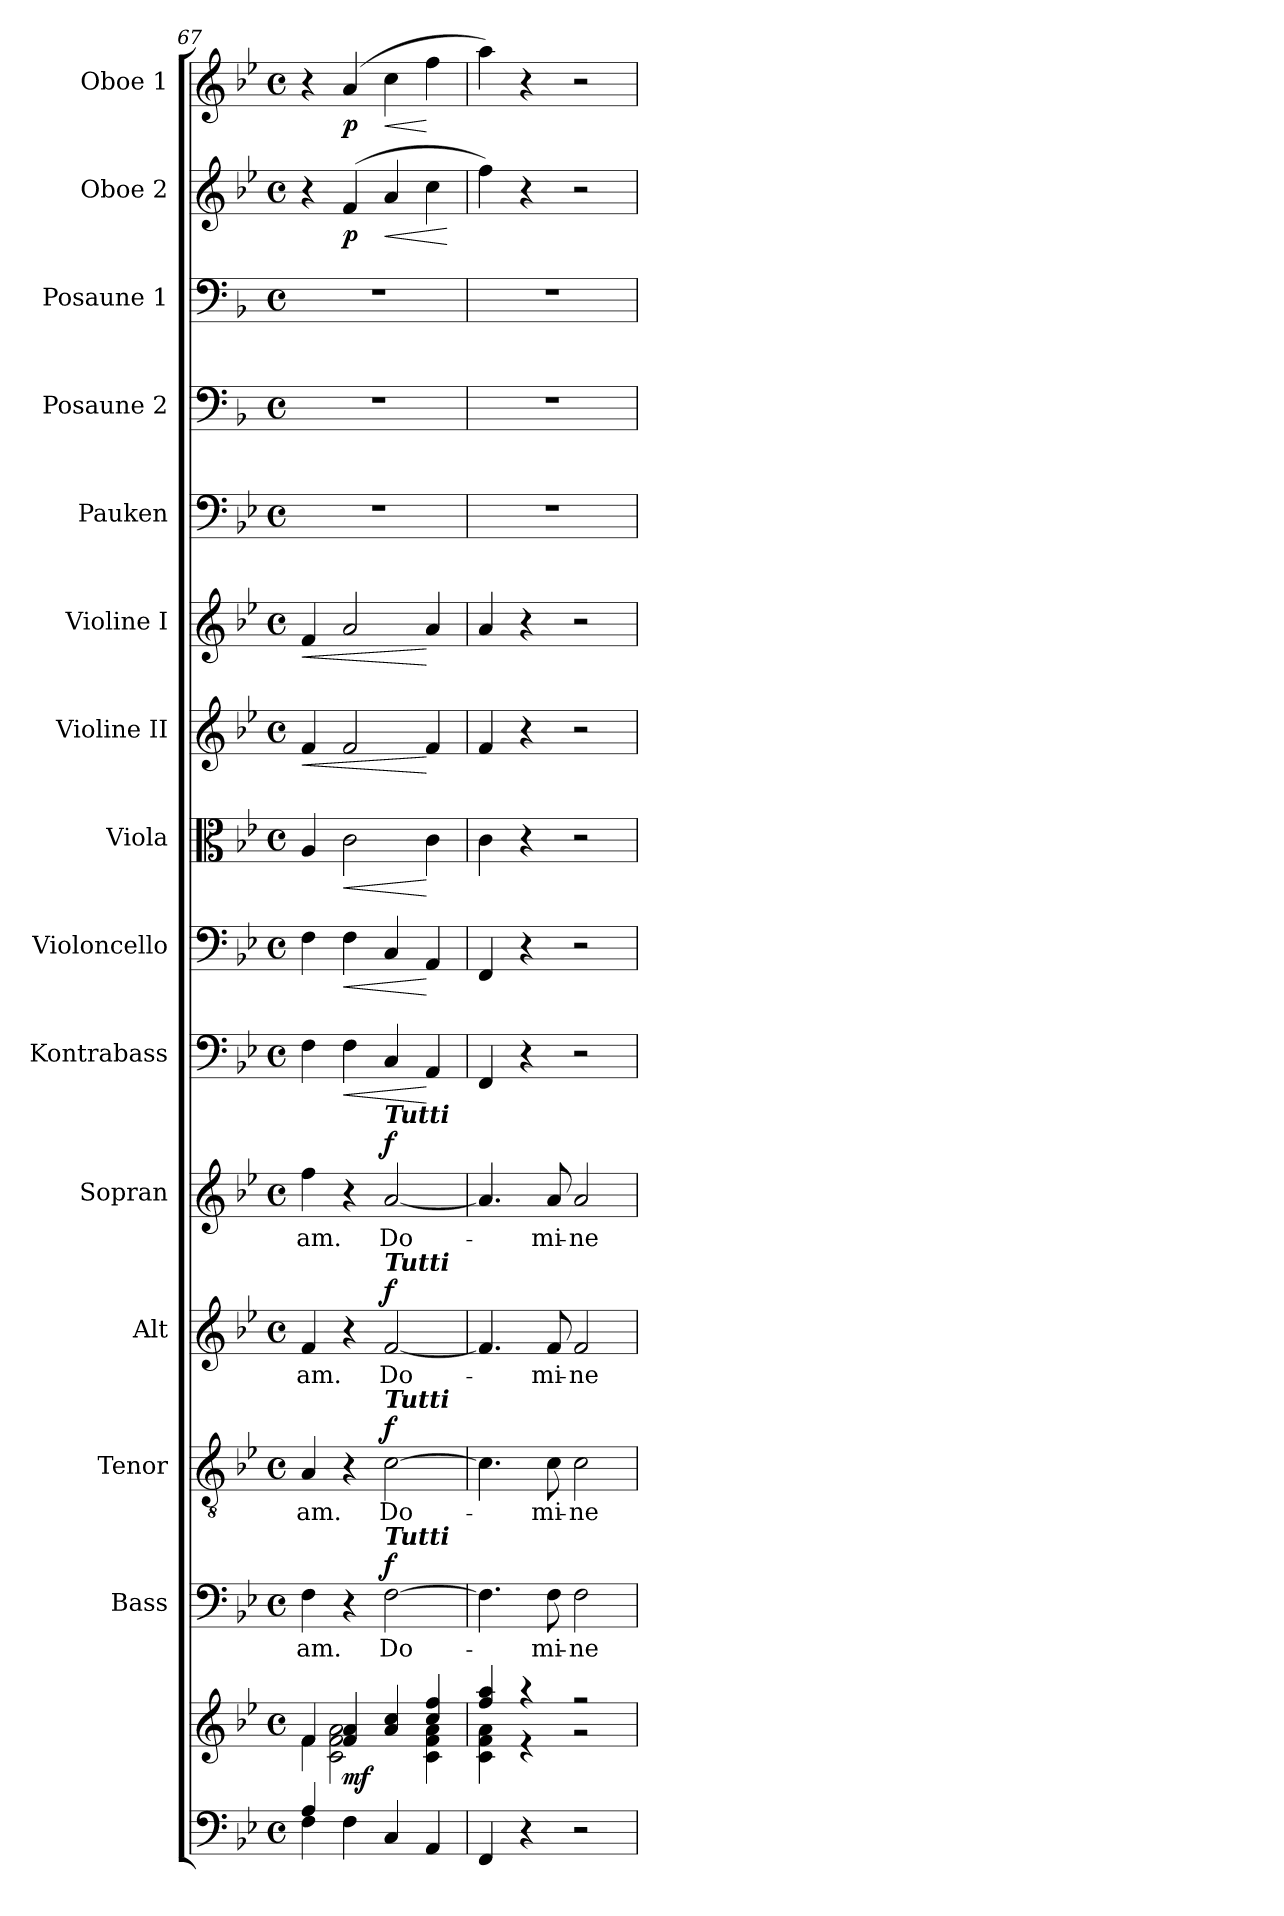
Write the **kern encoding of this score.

**kern	**kern	**dynam	**kern	**text	**dynam	**kern	**text	**dynam	**kern	**text	**dynam	**kern	**text	**dynam	**kern	**dynam	**kern	**dynam	**kern	**dynam	**kern	**dynam	**kern	**dynam	**kern	**kern	**kern	**kern	**dynam	**kern	**dynam
*part15	*part15	*part15	*part14	*part14	*part14	*part13	*part13	*part13	*part12	*part12	*part12	*part11	*part11	*part11	*part10	*part10	*part9	*part9	*part8	*part8	*part7	*part7	*part6	*part6	*part5	*part4	*part3	*part2	*part2	*part1	*part1
*staff16	*staff15	*staff15/16	*staff14	*staff14	*staff14	*staff13	*staff13	*staff13	*staff12	*staff12	*staff12	*staff11	*staff11	*staff11	*staff10	*staff10	*staff9	*staff9	*staff8	*staff8	*staff7	*staff7	*staff6	*staff6	*staff5	*staff4	*staff3	*staff2	*staff2	*staff1	*staff1
*	*	*	*I"Bass	*	*	*I"Tenor	*	*	*I"Alt	*	*	*I"Sopran	*	*	*I"Kontrabass	*	*I"Violoncello	*	*I"Viola	*	*I"Violine II	*	*I"Violine I	*	*I"Pauken	*I"Posaune 2	*I"Posaune 1	*I"Oboe 2	*	*I"Oboe 1	*
*	*	*	*I'B.	*	*	*I'T.	*	*	*I'A.	*	*	*I'S.	*	*	*I'Kb.	*	*I'Vc.	*	*I'Vla.	*	*I'Vl. II	*	*I'Vl. I	*	*I'Pk.	*I'Pos. 2	*I'Pos. 1	*I'Ob. 2	*	*I'Ob. 1	*
!!LO:PB:g=z
*clefF4	*clefG2	*	*clefF4	*	*	*clefGv2	*	*	*clefG2	*	*	*clefG2	*	*	*clefF4	*	*clefF4	*	*clefC3	*	*clefG2	*	*clefG2	*	*clefF4	*clefF4	*clefF4	*clefG2	*	*clefG2	*
*	*	*	*	*	*	*	*	*	*	*	*	*	*	*	*ITrd7c12	*	*	*	*	*	*	*	*	*	*	*ITrd4c7	*ITrd4c7	*	*	*	*
*k[b-e-]	*k[b-e-]	*	*k[b-e-]	*	*	*k[b-e-]	*	*	*k[b-e-]	*	*	*k[b-e-]	*	*	*k[b-e-]	*	*k[b-e-]	*	*k[b-e-]	*	*k[b-e-]	*	*k[b-e-]	*	*k[b-e-]	*k[b-e-]	*k[b-e-]	*k[b-e-]	*	*k[b-e-]	*
*B-:	*B-:	*	*B-:	*	*	*B-:	*	*	*B-:	*	*	*B-:	*	*	*B-:	*	*B-:	*	*B-:	*	*B-:	*	*B-:	*	*B-:	*B-:	*B-:	*B-:	*	*B-:	*
*M4/4	*M4/4	*	*M4/4	*	*	*M4/4	*	*	*M4/4	*	*	*M4/4	*	*	*M4/4	*	*M4/4	*	*M4/4	*	*M4/4	*	*M4/4	*	*M4/4	*M4/4	*M4/4	*M4/4	*	*M4/4	*
*met(c)	*met(c)	*	*met(c)	*	*	*met(c)	*	*	*met(c)	*	*	*met(c)	*	*	*met(c)	*	*met(c)	*	*met(c)	*	*met(c)	*	*met(c)	*	*met(c)	*met(c)	*met(c)	*met(c)	*	*met(c)	*
=67	=67	=67	=67	=67	=67	=67	=67	=67	=67	=67	=67	=67	=67	=67	=67	=67	=67	=67	=67	=67	=67	=67	=67	=67	=67	=67	=67	=67	=67	=67	=67
*^	*^	*	*	*	*	*	*	*	*	*	*	*	*	*	*	*	*	*	*	*	*	*	*	*	*	*	*	*	*	*	*
!	!	!	!	!	!	!LO:LY:b	!	!	!LO:LY:b	!	!	!LO:LY:b	!	!	!LO:LY:b	!	!	!	!	!	!	!	!	!LO:HP:b	!	!LO:HP:b	!	!	!	!	!	!	!
4A/	4F\	4f/	4f\	.	4F\	-am.	.	4A/	-am.	.	4f/	-am.	.	4ff\	-am.	.	4FF\	.	4F\	.	4A/	.	4f/	<	4f/	<	1r	1r	1r	4r	.	4r	.
!	!	!	!	!LO:DY:b	!	!	!	!	!	!	!	!	!	!	!	!	!	!LO:HP:b	!	!LO:HP:b	!	!LO:HP:b	!	!	!	!	!	!	!	!	!LO:DY:b	!	!LO:DY:b
2.ryy	4F\	4f/ 4a/	2c\ 2f\ 2a\	mf	4r	.	.	4r	.	.	4r	.	.	4r	.	.	4FF\	<	4F\	<	2c\	<	2f/	.	2a/	.	.	.	.	(4f/	p	(4a/	p
!	!	!	!	!	!	!	!	!	!	!	!	!	!	!LO:TX:a:Bi:t=Tutti	!	!	!	!	!	!	!	!	!	!	!	!	!	!	!	!	!	!	!
!	!	!	!	!	!	!	!	!	!	!	!LO:TX:a:Bi:t=Tutti	!	!	!	!	!	!	!	!	!	!	!	!	!	!	!	!	!	!	!	!	!	!
!	!	!	!	!	!	!	!	!LO:TX:a:Bi:t=Tutti	!	!	!	!	!	!	!	!	!	!	!	!	!	!	!	!	!	!	!	!	!	!	!	!	!
!	!	!	!	!	!LO:TX:a:Bi:t=Tutti	!	!	!	!	!	!	!	!	!	!	!	!	!	!	!	!	!	!	!	!	!	!	!	!	!	!	!	!
!	!	!	!	!	!	!LO:LY:b	!LO:DY:a	!	!LO:LY:b	!LO:DY:a	!	!LO:LY:b	!LO:DY:a	!	!LO:LY:b	!LO:DY:a	!	!	!	!	!	!	!	!	!	!	!	!	!	!	!LO:HP:b	!	!LO:HP:b
.	4C/	4a/ 4cc/	.	.	[2F\	Do-	f	[2c\	Do-	f	[2f/	Do-	f	[2a/	Do-	f	4CC/	.	4C/	.	.	.	.	.	.	.	.	.	.	4a/	<	4cc\	<
.	4AA/	4cc/ 4ff/	4c\ 4f\ 4a\	.	.	.	.	.	.	.	.	.	.	.	.	.	4AAA/	[	4AA/	[	4c\	[	4f/	[	4a/	[	.	.	.	4cc\	.	4ff\	[
*v	*v	*	*	*	*	*	*	*	*	*	*	*	*	*	*	*	*	*	*	*	*	*	*	*	*	*	*	*	*	*	*	*	*
*	*v	*v	*	*	*	*	*	*	*	*	*	*	*	*	*	*	*	*	*	*	*	*	*	*	*	*	*	*	*	*	*	*
.	.	.	.	.	.	.	.	.	.	.	.	.	.	.	.	.	.	.	.	.	.	.	.	.	.	.	.	.	[	.	.
=68	=68	=68	=68	=68	=68	=68	=68	=68	=68	=68	=68	=68	=68	=68	=68	=68	=68	=68	=68	=68	=68	=68	=68	=68	=68	=68	=68	=68	=68	=68	=68
*	*^	*	*	*	*	*	*	*	*	*	*	*	*	*	*	*	*	*	*	*	*	*	*	*	*	*	*	*	*	*	*
4FF/	4ff/ 4aa/	4c\ 4f\ 4a\	.	4.F\]	.	.	4.c\]	.	.	4.f/]	.	.	4.a/]	.	.	4FFF/	.	4FF/	.	4c\	.	4f/	.	4a/	.	1r	1r	1r	4ff\)	.	4aa\)	.
4r	4r	4r	.	.	.	.	.	.	.	.	.	.	.	.	.	4r	.	4r	.	4r	.	4r	.	4r	.	.	.	.	4r	.	4r	.
!	!	!	!	!	!LO:LY:b	!	!	!LO:LY:b	!	!	!LO:LY:b	!	!	!LO:LY:b	!	!	!	!	!	!	!	!	!	!	!	!	!	!	!	!	!	!
.	.	.	.	8F\	-mi-	.	8c\	-mi-	.	8f/	-mi-	.	8a/	-mi-	.	.	.	.	.	.	.	.	.	.	.	.	.	.	.	.	.	.
!	!	!	!	!	!LO:LY:b	!	!	!LO:LY:b	!	!	!LO:LY:b	!	!	!LO:LY:b	!	!	!	!	!	!	!	!	!	!	!	!	!	!	!	!	!	!
2r	2r	2r	.	2F\	-ne	.	2c\	-ne	.	2f/	-ne	.	2a/	-ne	.	2r	.	2r	.	2r	.	2r	.	2r	.	.	.	.	2r	.	2r	.
*	*v	*v	*	*	*	*	*	*	*	*	*	*	*	*	*	*	*	*	*	*	*	*	*	*	*	*	*	*	*	*	*	*
=	=	=	=	=	=	=	=	=	=	=	=	=	=	=	=	=	=	=	=	=	=	=	=	=	=	=	=	=	=	=	=
*-	*-	*-	*-	*-	*-	*-	*-	*-	*-	*-	*-	*-	*-	*-	*-	*-	*-	*-	*-	*-	*-	*-	*-	*-	*-	*-	*-	*-	*-	*-	*-
